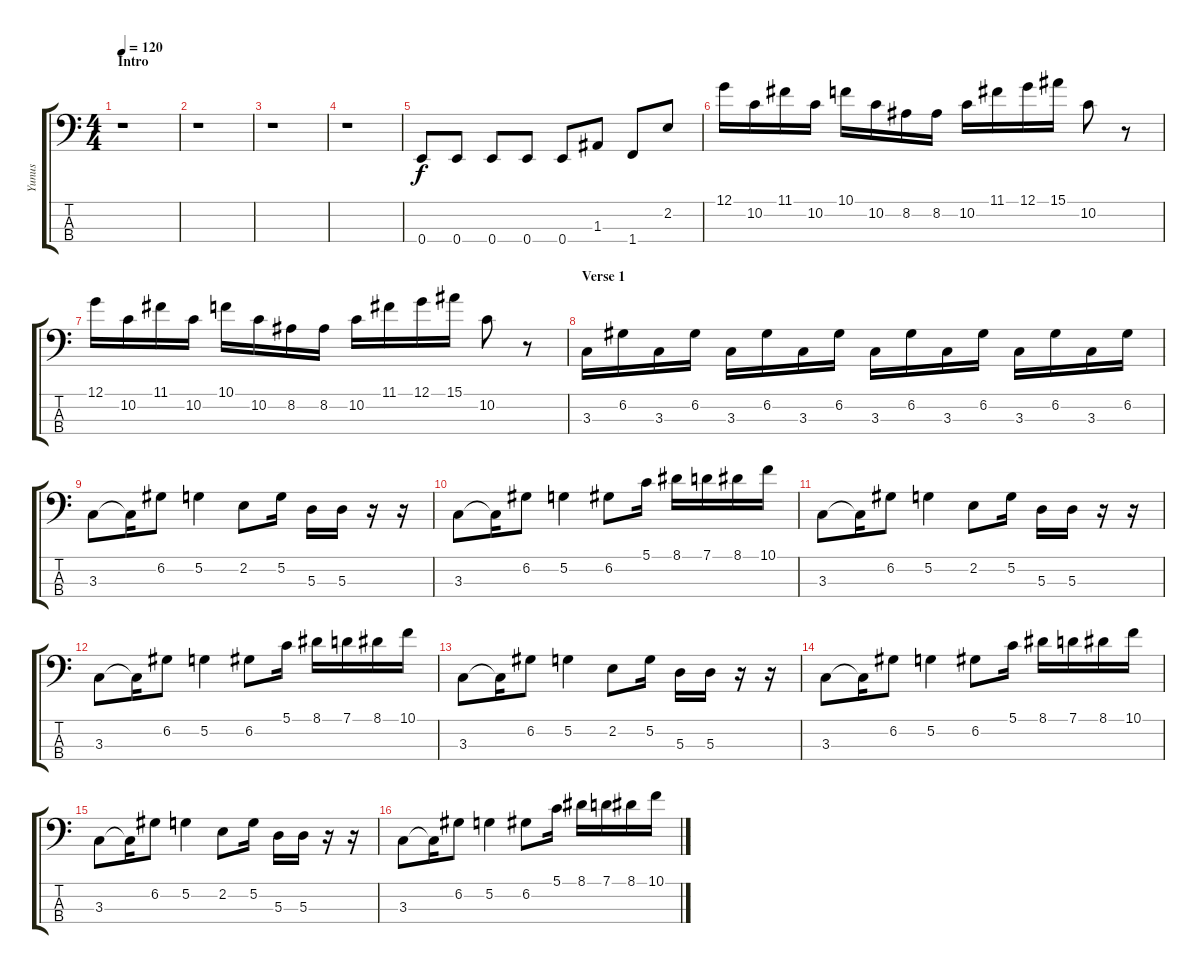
\track ("Yunus" "Yunus") {instrument synthbass1}
\staff {score tabs}
\tuning (G2 D2 A1 E1) {hide}
\ts (4 4)
\section ("" "Intro")
\tempo 120
\clef f4
\ks c
r.1{dy f instrument synthbass1} |
r.1 |
r.1 |
r.1 |
0.4.8{instrument slapbass2} 0.4.8 0.4.8 0.4.8 0.4.8 1.3.8 1.4.8 2.2.8 |
12.1.16{instrument synthbass1} 10.2.16 11.1.16 10.2.16 10.1.16 10.2.16 8.2.16 8.2.16 10.2.16 11.1.16 12.1.16 15.1.16 10.2.8 r.8 |
12.1.16 10.2.16 11.1.16 10.2.16 10.1.16 10.2.16 8.2.16 8.2.16 10.2.16 11.1.16 12.1.16 15.1.16 10.2.8 r.8 |
\section ("" "Verse 1")
3.3.16 6.2.16 3.3.16 6.2.16 3.3.16 6.2.16 3.3.16 6.2.16 3.3.16 6.2.16 3.3.16 6.2.16 3.3.16 6.2.16 3.3.16 6.2.16 |
3.3.8 3.3{t}.16 6.2.8 5.2.4 2.2.8 5.2.16 5.3.16 5.3.16 r.16 r.16 |
3.3.8 3.3{t}.16 6.2.8 5.2.4 6.2.8 5.1.16 8.1.16 7.1.16 8.1.16 10.1.16 |
3.3.8 3.3{t}.16 6.2.8 5.2.4 2.2.8 5.2.16 5.3.16 5.3.16 r.16 r.16 |
3.3.8 3.3{t}.16 6.2.8 5.2.4 6.2.8 5.1.16 8.1.16 7.1.16 8.1.16 10.1.16 |
3.3.8 3.3{t}.16 6.2.8 5.2.4 2.2.8 5.2.16 5.3.16 5.3.16 r.16 r.16 |
3.3.8 3.3{t}.16 6.2.8 5.2.4 6.2.8 5.1.16 8.1.16 7.1.16 8.1.16 10.1.16 |
3.3.8 3.3{t}.16 6.2.8 5.2.4 2.2.8 5.2.16 5.3.16 5.3.16 r.16 r.16 |
3.3.8 3.3{t}.16 6.2.8 5.2.4 6.2.8 5.1.16 8.1.16 7.1.16 8.1.16 10.1.16
